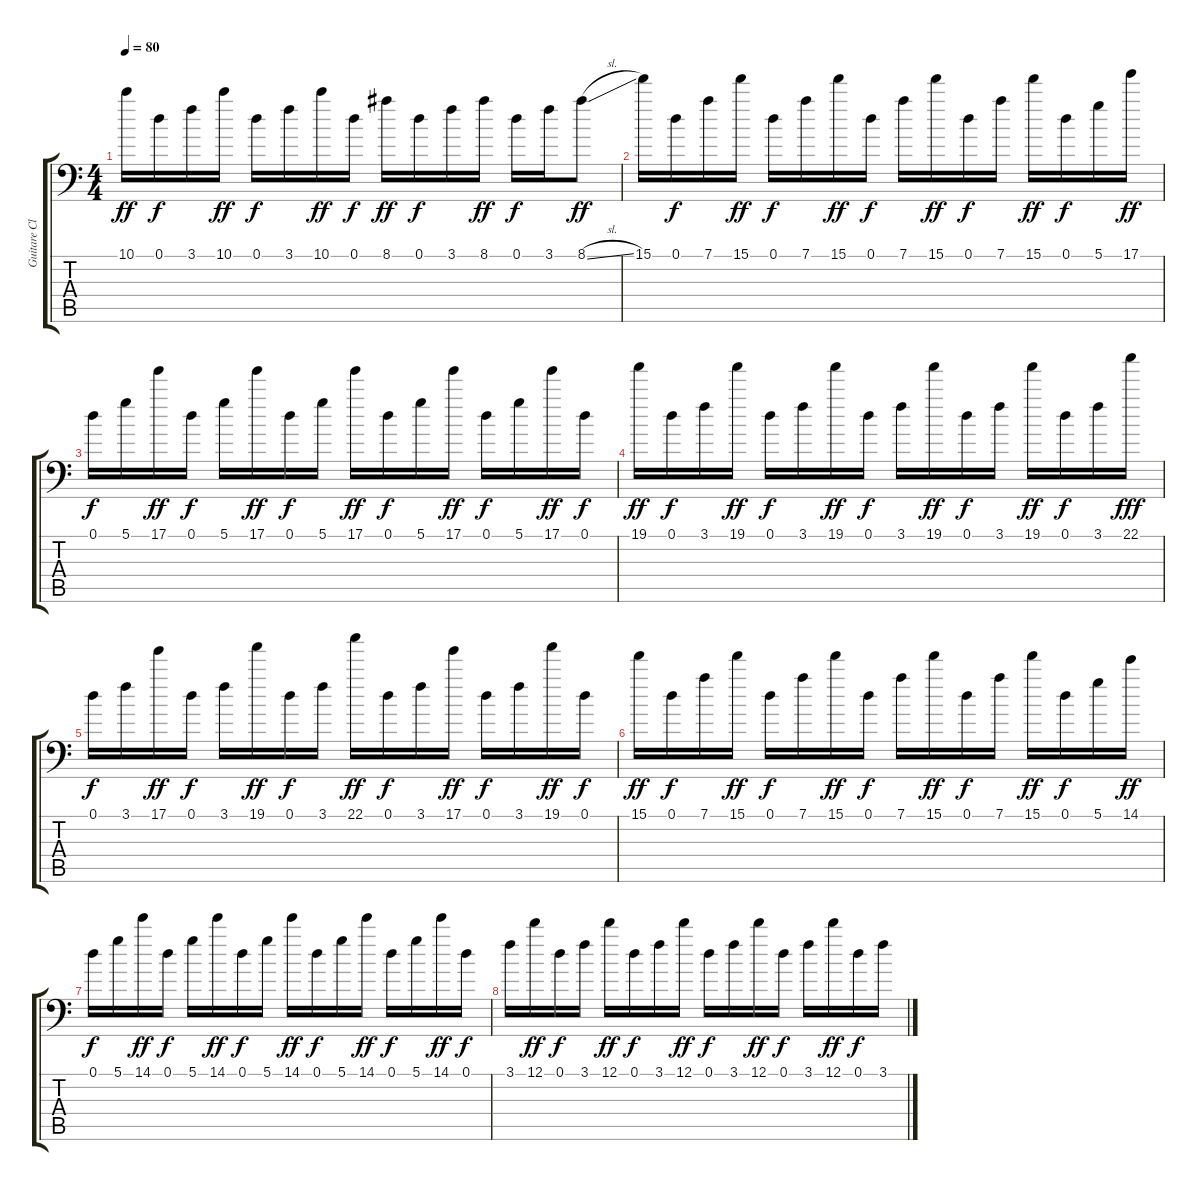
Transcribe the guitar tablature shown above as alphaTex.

\track ("Guitare Clean 1" "Guitare Cl") {instrument electricguitarclean}
\staff {score tabs}
\tuning (D4 A3 F3 C3 G2 Bb1) {hide}
\ts (4 4)
\tempo 80
\clef f4
\ks c
10.1.16{dy ff} 0.1.16{dy f} 3.1.16 10.1.16{dy ff} 0.1.16{dy f} 3.1.16 10.1.16{dy ff} 0.1.16{dy f} 8.1.16{dy ff} 0.1.16{dy f} 3.1.16 8.1.16{dy ff} 0.1.16{dy f} 3.1.16 8.1{sl}.8{dy ff} |
15.1.16 0.1.16{dy f} 7.1.16 15.1.16{dy ff} 0.1.16{dy f} 7.1.16 15.1.16{dy ff} 0.1.16{dy f} 7.1.16 15.1.16{dy ff} 0.1.16{dy f} 7.1.16 15.1.16{dy ff} 0.1.16{dy f} 5.1.16 17.1.16{dy ff} |
0.1.16{dy f} 5.1.16 17.1.16{dy ff} 0.1.16{dy f} 5.1.16 17.1.16{dy ff} 0.1.16{dy f} 5.1.16 17.1.16{dy ff} 0.1.16{dy f} 5.1.16 17.1.16{dy ff} 0.1.16{dy f} 5.1.16 17.1.16{dy ff} 0.1.16{dy f} |
19.1.16{dy ff} 0.1.16{dy f} 3.1.16 19.1.16{dy ff} 0.1.16{dy f} 3.1.16 19.1.16{dy ff} 0.1.16{dy f} 3.1.16 19.1.16{dy ff} 0.1.16{dy f} 3.1.16 19.1.16{dy ff} 0.1.16{dy f} 3.1.16 22.1.16{dy fff} |
0.1.16{dy f} 3.1.16 17.1.16{dy ff} 0.1.16{dy f} 3.1.16 19.1.16{dy ff} 0.1.16{dy f} 3.1.16 22.1.16{dy ff} 0.1.16{dy f} 3.1.16 17.1.16{dy ff} 0.1.16{dy f} 3.1.16 19.1.16{dy ff} 0.1.16{dy f} |
15.1.16{dy ff volume 8 instrument electricguitarclean} 0.1.16{dy f} 7.1.16 15.1.16{dy ff} 0.1.16{dy f} 7.1.16 15.1.16{dy ff} 0.1.16{dy f} 7.1.16 15.1.16{dy ff} 0.1.16{dy f} 7.1.16 15.1.16{dy ff} 0.1.16{dy f} 5.1.16 14.1.16{dy ff} |
0.1.16{dy f} 5.1.16 14.1.16{dy ff} 0.1.16{dy f} 5.1.16 14.1.16{dy ff} 0.1.16{dy f} 5.1.16 14.1.16{dy ff} 0.1.16{dy f} 5.1.16 14.1.16{dy ff} 0.1.16{dy f} 5.1.16 14.1.16{dy ff} 0.1.16{dy f} |
3.1.16 12.1.16{dy ff} 0.1.16{dy f} 3.1.16 12.1.16{dy ff} 0.1.16{dy f} 3.1.16 12.1.16{dy ff} 0.1.16{dy f} 3.1.16 12.1.16{dy ff} 0.1.16{dy f} 3.1.16 12.1.16{dy ff} 0.1.16{dy f} 3.1.16
